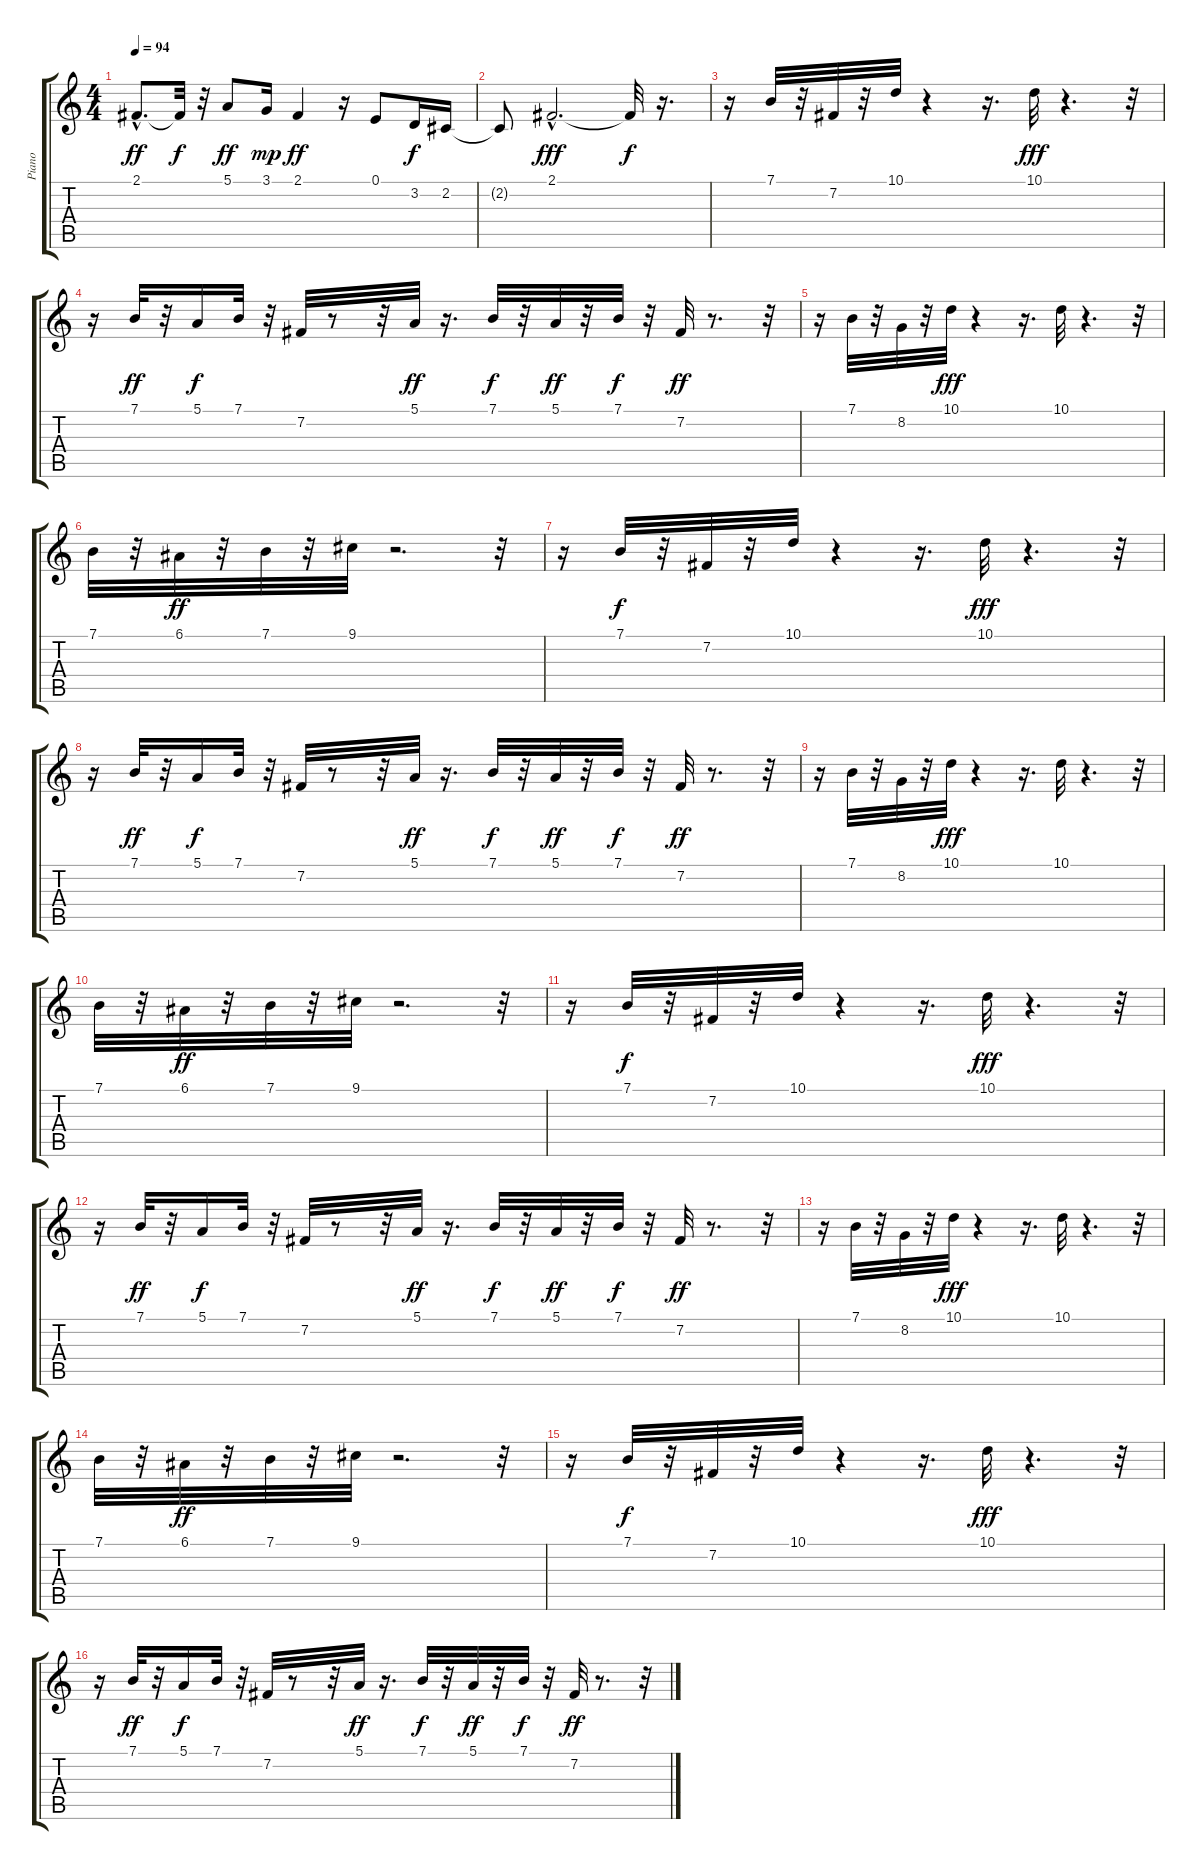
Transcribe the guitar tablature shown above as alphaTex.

\track ("Piano" "Piano") {instrument brightacousticpiano}
\staff {score tabs}
\tuning (E4 B3 G3 D3 A2 E2) {hide}
\ts (4 4)
\tempo 94
\clef g2
\ks c
2.1{hac}.8{d dy ff} 2.1{t}.32{dy f} r.32 5.1.8{dy ff} 3.1.16{dy mp} 2.1.4{dy ff} r.16 0.1.8 3.2.16{dy f} 2.2.16 |
2.2{t}.8 2.1{hac}.2{d dy fff} 2.1{t}.32{dy f} r.16{d} |
r.16 7.1.32 r.32 7.2.32 r.32 10.1.32 r.4 r.16{d} 10.1.32{dy fff} r.4{d} r.32 |
r.16 7.1.32{dy ff} r.32 5.1.16{dy f} 7.1.32 r.32 7.2.32 r.8 r.32 5.1.32{dy ff} r.16{d} 7.1.32{dy f} r.32 5.1.32{dy ff} r.32 7.1.32{dy f} r.32 7.2.32{dy ff} r.8{d} r.32 |
r.16 7.1.32 r.32 8.2.32 r.32 10.1.32{dy fff} r.4 r.16{d} 10.1.32 r.4{d} r.32 |
7.1.32 r.32 6.1.32{dy ff} r.32 7.1.32 r.32 9.1.32 r.2{d} r.32 |
r.16 7.1.32{dy f} r.32 7.2.32 r.32 10.1.32 r.4 r.16{d} 10.1.32{dy fff} r.4{d} r.32 |
r.16 7.1.32{dy ff} r.32 5.1.16{dy f} 7.1.32 r.32 7.2.32 r.8 r.32 5.1.32{dy ff} r.16{d} 7.1.32{dy f} r.32 5.1.32{dy ff} r.32 7.1.32{dy f} r.32 7.2.32{dy ff} r.8{d} r.32 |
r.16 7.1.32 r.32 8.2.32 r.32 10.1.32{dy fff} r.4 r.16{d} 10.1.32 r.4{d} r.32 |
7.1.32 r.32 6.1.32{dy ff} r.32 7.1.32 r.32 9.1.32 r.2{d} r.32 |
r.16 7.1.32{dy f} r.32 7.2.32 r.32 10.1.32 r.4 r.16{d} 10.1.32{dy fff} r.4{d} r.32 |
r.16 7.1.32{dy ff} r.32 5.1.16{dy f} 7.1.32 r.32 7.2.32 r.8 r.32 5.1.32{dy ff} r.16{d} 7.1.32{dy f} r.32 5.1.32{dy ff} r.32 7.1.32{dy f} r.32 7.2.32{dy ff} r.8{d} r.32 |
r.16 7.1.32 r.32 8.2.32 r.32 10.1.32{dy fff} r.4 r.16{d} 10.1.32 r.4{d} r.32 |
7.1.32 r.32 6.1.32{dy ff} r.32 7.1.32 r.32 9.1.32 r.2{d} r.32 |
r.16 7.1.32{dy f} r.32 7.2.32 r.32 10.1.32 r.4 r.16{d} 10.1.32{dy fff} r.4{d} r.32 |
r.16 7.1.32{dy ff} r.32 5.1.16{dy f} 7.1.32 r.32 7.2.32 r.8 r.32 5.1.32{dy ff} r.16{d} 7.1.32{dy f} r.32 5.1.32{dy ff} r.32 7.1.32{dy f} r.32 7.2.32{dy ff} r.8{d} r.32
